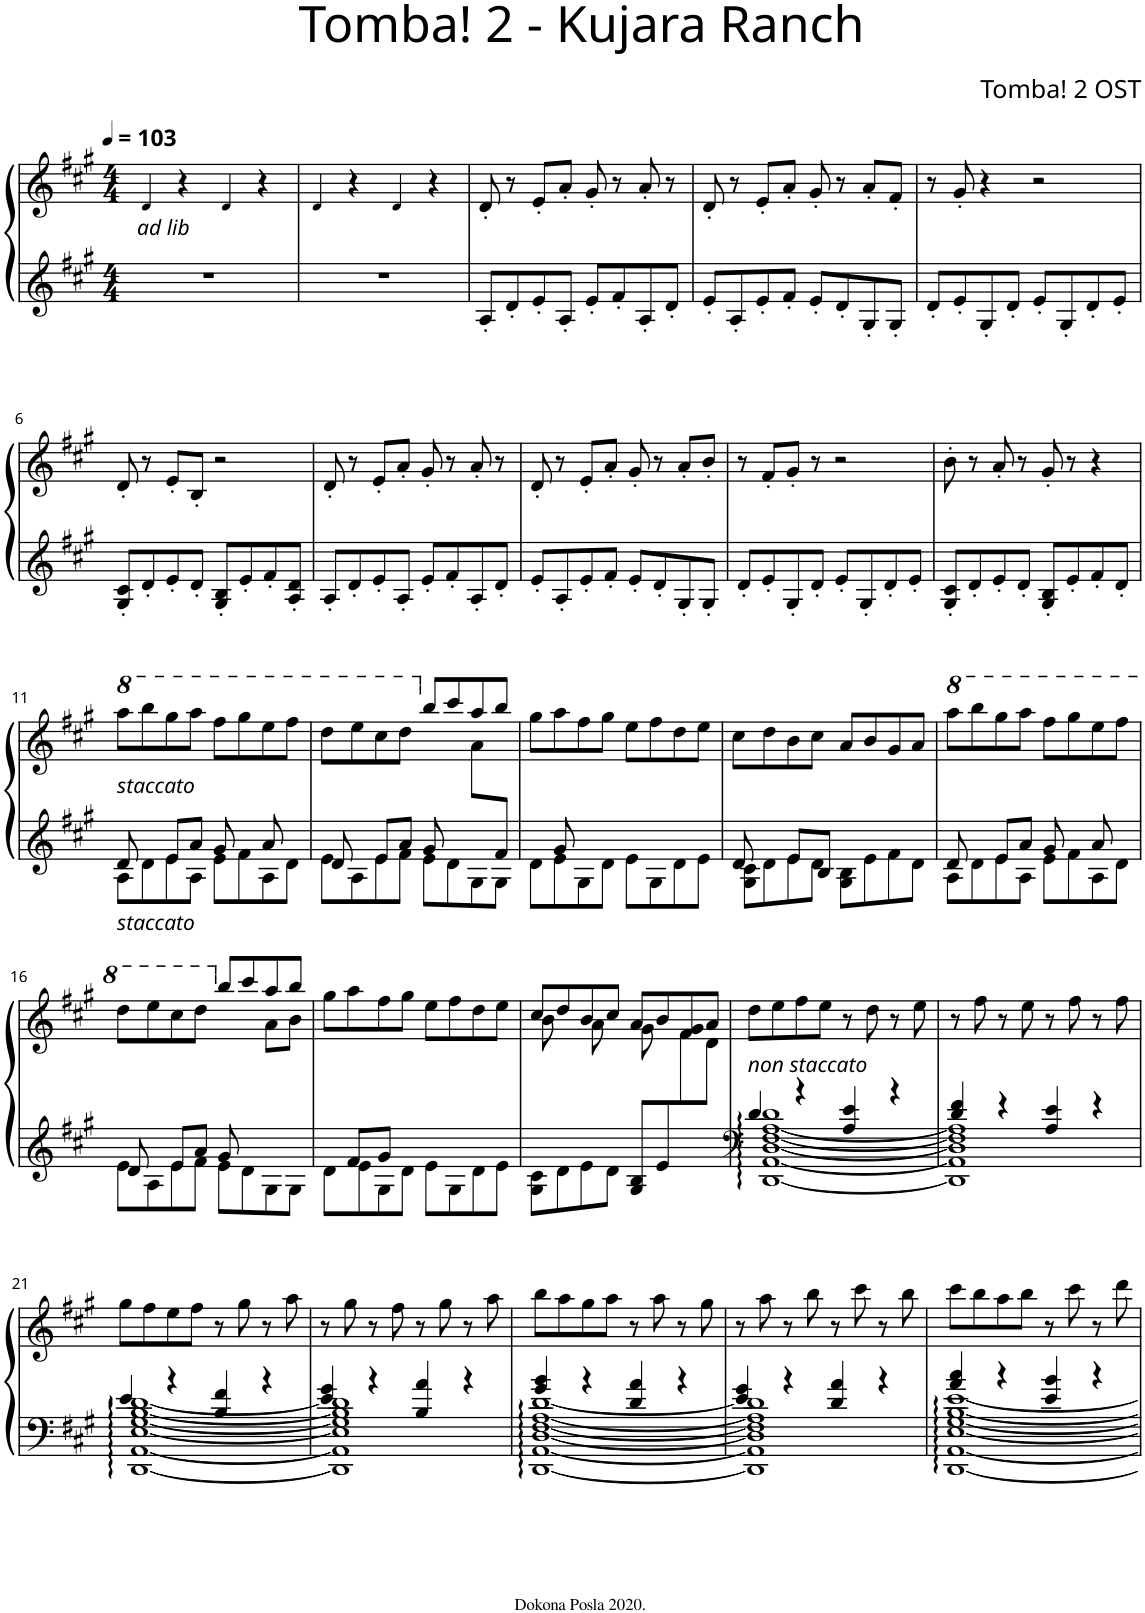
**kern	**kern
*part1	*part1
*staff2	*staff1
*I"Piano	*
*I'Pno.	*
*clefG2	*clefG2
*k[f#c#g#]	*k[f#c#g#]
*M4/4	*M4/4
*MM103	*MM103
=1	=1
!	!LO:TX:b:i:t=ad lib
1r	4d!/
.	4r
.	4d!/
.	4r
=2	=2
1r	4d!/
.	4r
.	4d!/
.	4r
=3	=3
8A'/L	8d'/
8d'/	8r
8e'/	8e'/L
8A'/J	8a'/J
8e'/L	8g#'/
8f#'/	8r
8A'/	8a'/
8d'/J	8r
=4	=4
8e'/L	8d'/
8A'/	8r
8e'/	8e'/L
8f#'/J	8a'/J
8e'/L	8g#'/
8d'/	8r
8G#'/	8a'/L
8G#'/J	8f#'/J
=5	=5
8d'/L	8r
8e'/	8g#'/
8G#'/	4r
8d'/J	.
8e'/L	2r
8G#'/	.
8d'/	.
8e'/J	.
!!LO:LB:g=z
=6	=6
8G#/' 8c#/'L	8d'/
8d'/	8r
8e'/	8e'/L
8d'/J	8B'/J
8G#/' 8B/'L	2r
8e'/	.
8f#'/	.
8A/' 8d/'J	.
=7	=7
8A'/L	8d'/
8d'/	8r
8e'/	8e'/L
8A'/J	8a'/J
8e'/L	8g#'/
8f#'/	8r
8A'/	8a'/
8d'/J	8r
=8	=8
8e'/L	8d'/
8A'/	8r
8e'/	8e'/L
8f#'/J	8a'/J
8e'/L	8g#'/
8d'/	8r
8G#'/	8a'/L
8G#'/J	8b'/J
=9	=9
8d'/L	8r
8e'/	8f#'/L
8G#'/	8g#'/J
8d'/J	8r
8e'/L	2r
8G#'/	.
8d'/	.
8e'/J	.
=10	=10
8G#/' 8c#/'L	8b'\
8d'/	8r
8e'/	8a'/
8d'/J	8r
8G#/' 8B/'L	8g#'/
8e'/	8r
8f#'/	4r
8d'/J	.
!!LO:LB:g=z
=11	=11
*^	*
*	*	*8va
!	!	!LO:TX:b:i:t=staccato
!LO:TX:b:i:t=staccato	!	!
8d'/	8A'\L	8aaa'\L
8ryy	8d'\	8bbb'\
8e'/L	8e'\	8ggg#'\
8a'/J	8A'\J	8aaa'\J
8g#'/	8e'\L	8fff#'\L
8ryy	8f#'\	8ggg#'\
8a'/	8A'\	8eee'\
8ryy	8d'\J	8fff#'\J
=12	=12	=12
*	*	*^
8d'/	8e'\L	8ddd'\L	2.ryy
8ryy	8A'\	8eee'\	.
8e'/L	8e'\	8ccc#'\	.
8a'/J	8f#'\J	8ddd'\J	.
*	*	*X8va	*
8g#'/	8e'\L	8bb'/L	.
8ryy	8d'\	8ccc#'/	.
8ryy	8G#'\	8aa'/	8a'\L
8f#'/J	8G#'\J	8bb'/J	8ryy
*	*	*v	*v
=13	=13	=13
8ryy	8d'\L	8gg#'\L
8g#'/	8e'\	8aa'\
8ryy	8G#'\	8ff#'\
8ryy	8d'\J	8gg#'\J
2ryy	8e'\L	8ee'\L
.	8G#'\	8ff#'\
.	8d'\	8dd'\
.	8e'\J	8ee'\J
=14	=14	=14
8d'/	8G#\' 8c#\'L	8cc#'\L
8ryy	8d'\	8dd'\
8e'/L	8e'\	8b'\
8B'/J	8d'\J	8cc#'\J
2ryy	8G#\' 8B\'L	8a'/L
.	8e'\	8b'/
.	8f#'\	8g#'/
.	8d'\J	8a'/J
=15	=15	=15
*	*	*8va
8d'/	8A'\L	8aaa'\L
8ryy	8d'\	8bbb'\
8e'/L	8e'\	8ggg#'\
8a'/J	8A'\J	8aaa'\J
8g#'/	8e'\L	8fff#'\L
8ryy	8f#'\	8ggg#'\
8a'/	8A'\	8eee'\
8ryy	8d'\J	8fff#'\J
!!LO:LB:g=z
=16	=16	=16
*	*	*^
8d'/	8e'\L	8ddd'\L	2.ryy
8ryy	8A'\	8eee'\	.
8e'/L	8e'\	8ccc#'\	.
8a'/J	8f#'\J	8ddd'\J	.
*	*	*X8va	*
8g#'/	8e'\L	8bb'/L	.
8ryy	8d'\	8ccc#'/	.
4ryy	8G#'\	8aa'/	8a'\L
.	8G#'\J	8bb'/J	8b'\J
*	*	*v	*v
=17	=17	=17
8ryy	8d'\L	8gg#'\L
8f#'/L	8e'\	8aa'\
8g#'/J	8G#'\	8ff#'\
8ryy	8d'\J	8gg#'\J
2ryy	8e'\L	8ee'\L
.	8G#'\	8ff#'\
.	8d'\	8dd'\
.	8e'\J	8ee'\J
=18	=18	=18
*	*	*^
*	*	*	*^
2ryy	8G#\' 8c#\'L	8cc#'/L	8b'\	2.ryy
.	8d'\	8dd'/	8ryy	.
.	8e'\	8b'/	8a'\	.
.	8d'\J	8cc#'/J	8ryy	.
8G#/' 8B/'L	4.ryy	8a'/L	8g#'\	.
8e'/	.	8b'/	8ryy	.
4ryy	.	8f#/' 8g#/'	4ryy	8f#'\
*clefF4	*	*	*	*
.	8ryy	8a'/J	.	8d'\J
=19	=19	=19	=19	=19
!	!	!LO:TX:b:i:t=non staccato	!	!
*	*	*v	*v	*v
4d/	[1DD [1AA [1D [1F# [1A 1d	8dd\L
.	.	8ee\
4r	.	8ff#\
.	.	8ee\J
4A/ 4e/	.	8r
.	.	8dd\
4r	.	8r
.	.	8ee\
=20	=20	=20
4d/ 4f#/	1DD] 1AA] 1D] 1F#] 1A]	8r
.	.	8ff#\
4r	.	8r
.	.	8ee\
4A/ 4e/	.	8r
.	.	8ff#\
4r	.	8r
.	.	8ff#\
!!LO:LB:g=z
=21	=21	=21
4e/	[1DD: [1AA: [1E: [1G#: [1B: [1d:	8gg#\L
.	.	8ff#\
4r	.	8ee\
.	.	8ff#\J
4B/ 4f#/	.	8r
.	.	8gg#\
4r	.	8r
.	.	8aa\
=22	=22	=22
4e/ 4g#/	1DD] 1AA] 1E] 1G#] 1B] 1d]	8r
.	.	8gg#\
4r	.	8r
.	.	8ff#\
4B/ 4a/	.	8r
.	.	8gg#\
4r	.	8r
.	.	8aa\
=23	=23	=23
4g#/ 4b/	[1DD [1AA [1D [1F# [1A [1d	8bb\L
.	.	8aa\
4r	.	8gg#\
.	.	8aa\J
4d/ 4a/	.	8r
.	.	8aa\
4r	.	8r
.	.	8gg#\
=24	=24	=24
4e/ 4g#/	1DD] 1AA] 1D] 1F#] 1A] 1d]	8r
.	.	8aa\
4r	.	8r
.	.	8bb\
4d/ 4a/	.	8r
.	.	8ccc#\
4r	.	8r
.	.	8bb\
=25	=25	=25
4a/ 4cc#/	[1DD [1AA [1E [1G# [1B [1e	8ccc#\L
.	.	8bb\
4r	.	8aa\
.	.	8bb\J
4e/ 4b/	.	8r
.	.	8ccc#\
4r	.	8r
.	.	8ddd\
*v	*v	*
=	=
*-	*-
